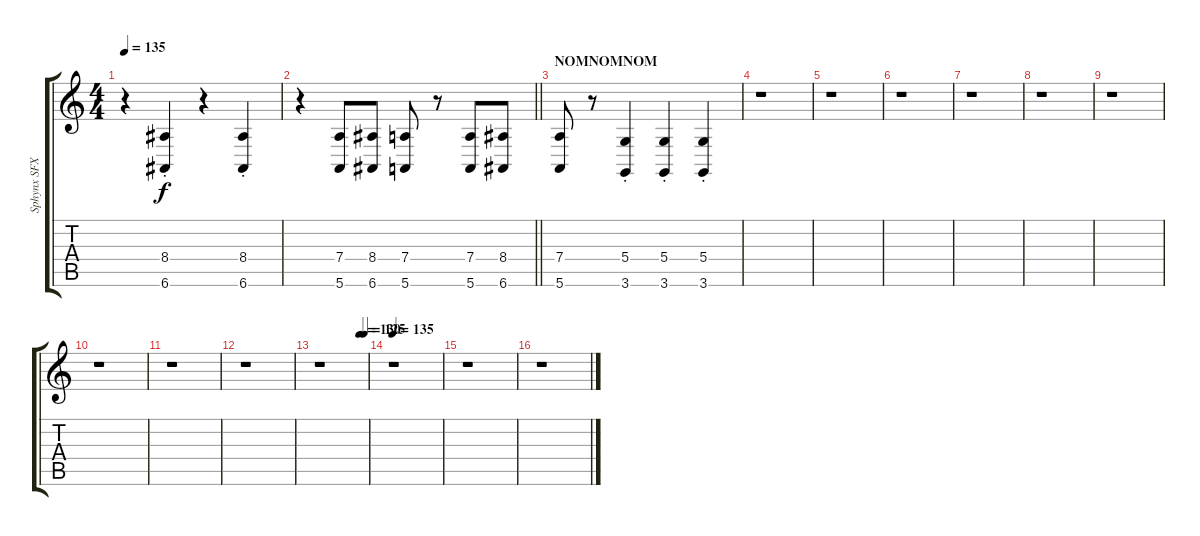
\track ("Sphynx SFX and Addon Vocals" "Sphynx SFX") {instrument choiraahs}
\staff {score tabs}
\tuning (E4 B3 G3 D3 A2 E2) {hide}
\ts (4 4)
\tempo 135
\clef g2
\ks c
r.4{dy f} (8.4{st} 6.6{st}).4 r.4 (8.4{st} 6.6{st}).4 |
\barLineRight lightlight
r.4 (7.4 5.6).8 (8.4 6.6).8 (7.4 5.6).8 r.8 (7.4 5.6).8 (8.4 6.6).8 |
\section ("" "NOMNOMNOM")
(7.4 5.6).8 r.8 (5.4{st} 3.6{st}).4 (5.4{st} 3.6{st}).4 (5.4{st} 3.6{st}).4 |
r.1 |
r.1 |
r.1 |
r.1 |
r.1 |
r.1 |
r.1 |
r.1 |
r.1 |
\tempo (130 0.84375)
\tempo (125 0.9375)
r.1 |
\tempo 135
r.1 |
r.1 |
r.1
